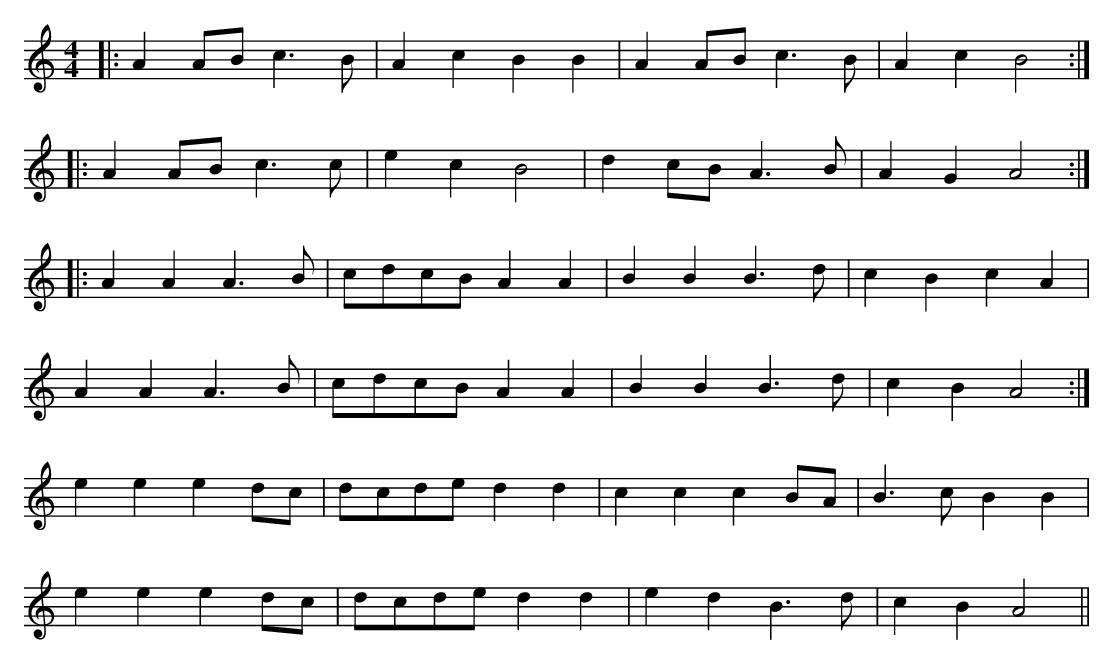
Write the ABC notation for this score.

X:1
M:4/4
K:Amin
|:A2AB c3B|A2c2 B2B2|A2AB c3B|A2c2 B4:|
|:A2AB c3c|e2c2 B4|d2cB A3B|A2G2 A4:|
|:A2A2 A3B|cdcB A2A2|B2B2 B3d|c2B2 c2A2|
A2A2 A3B|cdcB A2A2|B2B2 B3d|c2B2 A4:|
e2e2 e2dc|dcde d2d2|c2c2 c2BA|B3c B2B2|
e2e2 e2dc|dcde d2d2|e2d2 B3d|c2B2 A4||
